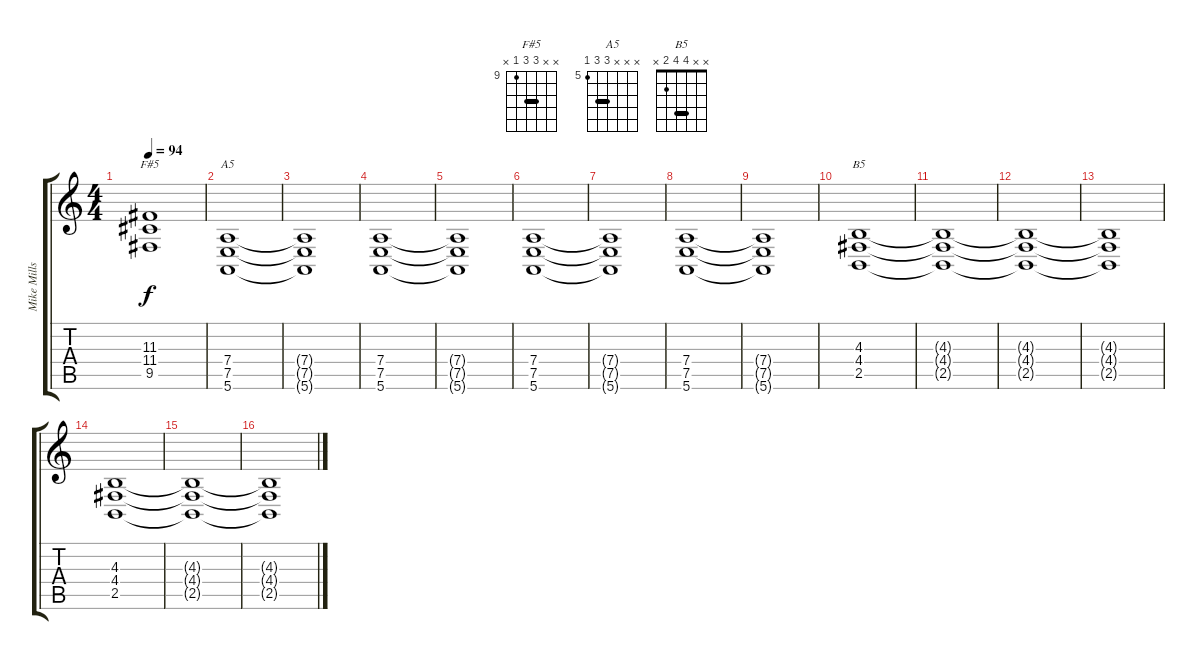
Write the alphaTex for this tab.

\track ("Mike Mills - Keyboards" "Mike Mills") {instrument lead1square}
\staff {score tabs}
\tuning (E4 B3 G3 D3 A2 E2) {hide}
\chord ("F#5" x x 11 11 9 x) {firstfret 9 barre 11}
\chord ("A5" x x x 7 7 5) {firstfret 5 barre 7}
\chord ("B5" x x 4 4 2 x) {barre 4}
\ts (4 4)
\tempo 94
\clef g2
\ks c
(11.3 11.4 9.5).1{ch "F#5" dy f} |
(7.4 7.5 5.6).1{ch "A5"} |
(7.4{t} 7.5{t} 5.6{t}).1 |
(7.4 7.5 5.6).1 |
(7.4{t} 7.5{t} 5.6{t}).1 |
(7.4 7.5 5.6).1 |
(7.4{t} 7.5{t} 5.6{t}).1 |
(7.4 7.5 5.6).1 |
(7.4{t} 7.5{t} 5.6{t}).1 |
(4.3 4.4 2.5).1{ch "B5"} |
(4.3{t} 4.4{t} 2.5{t}).1 |
(4.3{t} 4.4{t} 2.5{t}).1 |
(4.3{t} 4.4{t} 2.5{t}).1 |
(4.3 4.4 2.5).1 |
(4.3{t} 4.4{t} 2.5{t}).1 |
(4.3{t} 4.4{t} 2.5{t}).1
